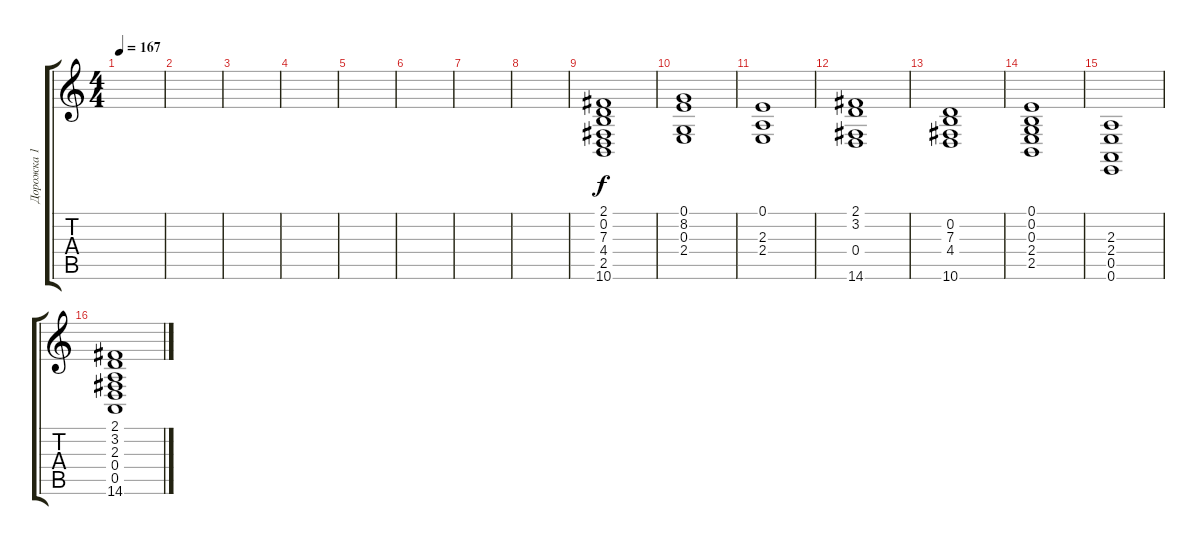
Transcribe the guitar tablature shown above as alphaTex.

\track ("Дорожка 1" "Дорожка 1") {instrument pad3polysynth}
\staff {score tabs}
\tuning (E4 B3 G3 D3 A2 E2) {hide}
\ts (4 4)
\tempo 167
\clef g2
\ks c
|
|
|
|
|
|
|
|
(2.1 0.2 7.3 4.4 2.5 10.6).1 |
(0.1 8.2 0.3 2.4).1 |
(0.1 2.3 2.4).1 |
(2.1 3.2 0.4 14.6).1 |
(0.2 7.3 4.4 10.6).1 |
(0.1 0.2 0.3 2.4 2.5).1 |
(2.3 2.4 0.5 0.6).1 |
(2.1 3.2 2.3 0.4 0.5 14.6).1
